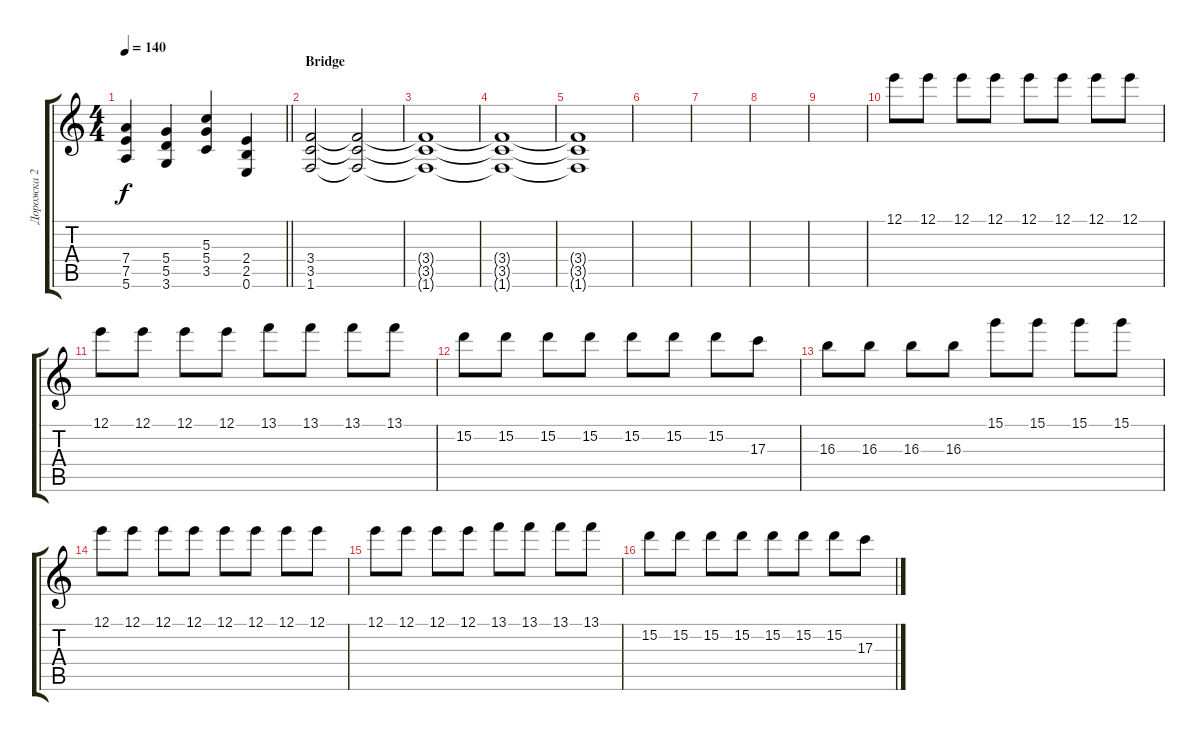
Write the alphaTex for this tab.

\track ("Дорожка 2" "Дорожка 2") {instrument distortionguitar}
\staff {score tabs}
\tuning (E4 B3 G3 D3 A2 E2) {hide}
\ts (4 4)
\tempo 140
\clef g2
\barLineRight lightlight
\ks c
(7.4 7.5 5.6).4{dy f} (5.4 5.5 3.6).4 (5.3 5.4 3.5).4 (2.4 2.5 0.6).4 |
\section ("" "Bridge")
(3.4 3.5 1.6).2 (3.4{t} 3.5{t} 1.6{t}).2{volume 0} |
(3.4{t} 3.5{t} 1.6{t}).1 |
(3.4{t} 3.5{t} 1.6{t}).1 |
(3.4{t} 3.5{t} 1.6{t}).1 |
|
|
|
|
12.1.8 12.1.8 12.1.8 12.1.8 12.1.8 12.1.8 12.1.8 12.1.8 |
12.1.8 12.1.8 12.1.8 12.1.8 13.1.8 13.1.8 13.1.8 13.1.8 |
15.2.8 15.2.8 15.2.8 15.2.8 15.2.8 15.2.8 15.2.8 17.3.8 |
16.3.8 16.3.8 16.3.8 16.3.8 15.1.8 15.1.8 15.1.8 15.1.8 |
12.1.8 12.1.8 12.1.8 12.1.8 12.1.8 12.1.8 12.1.8 12.1.8 |
12.1.8 12.1.8 12.1.8 12.1.8 13.1.8 13.1.8 13.1.8 13.1.8 |
15.2.8 15.2.8 15.2.8 15.2.8 15.2.8 15.2.8 15.2.8 17.3.8
